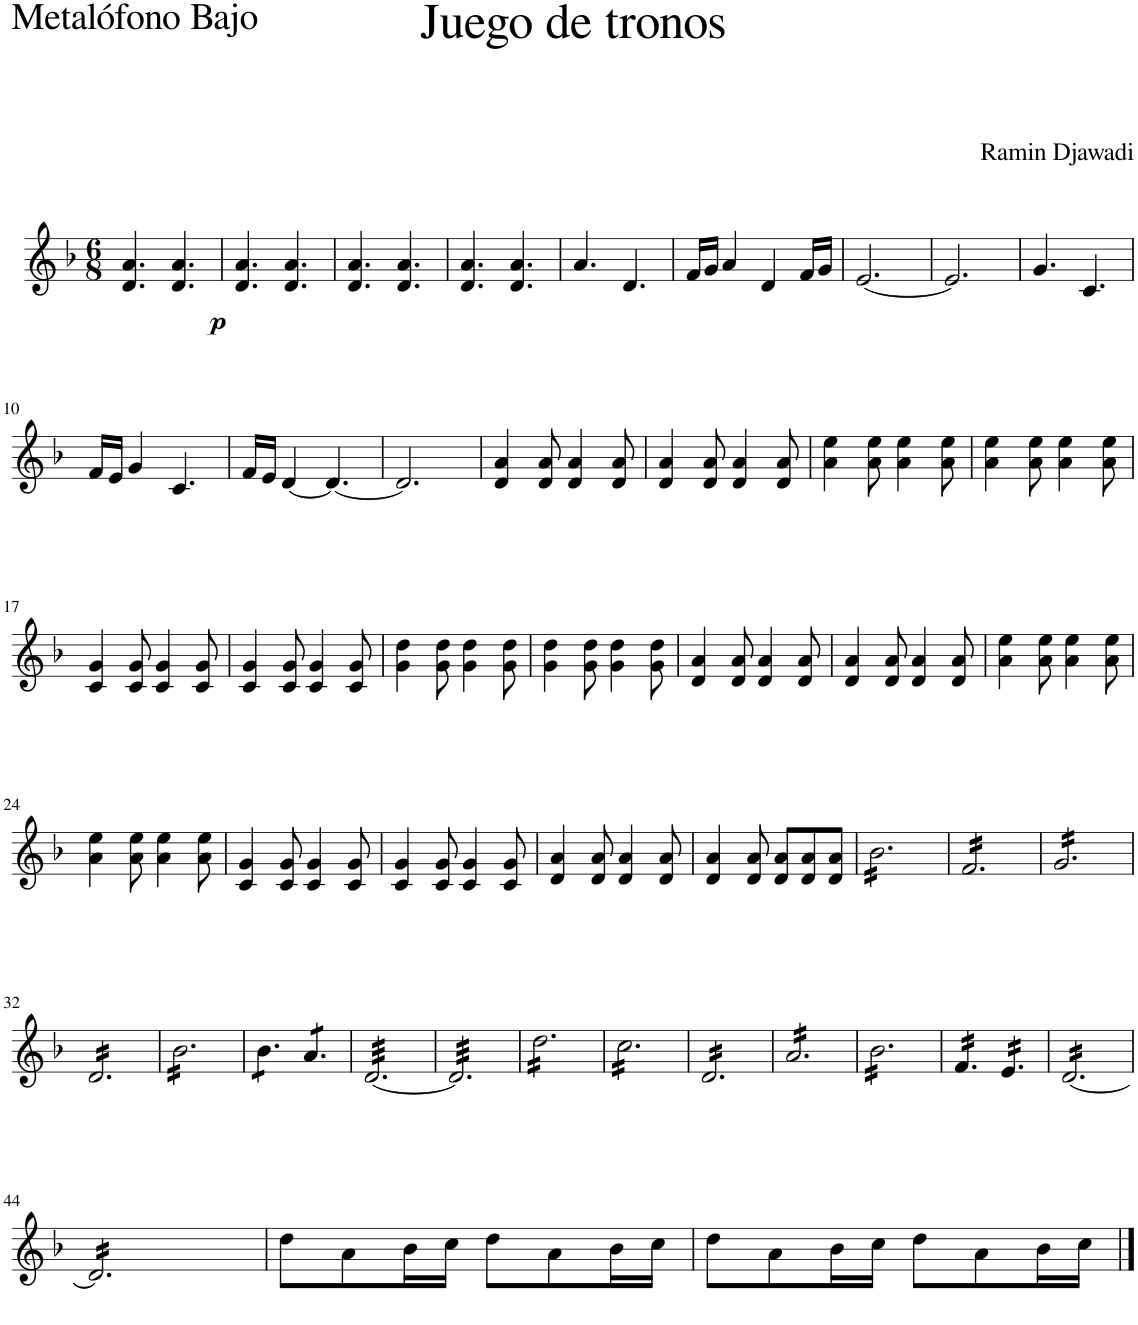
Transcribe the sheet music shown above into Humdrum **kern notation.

**kern	**dynam
*part1	*part1
*staff1	*staff1
*I"Orff Alto Metallophone	*
*clefG2	*
*k[b-]	*
*M6/8	*
=1	=1
!	!LO:DY:b
4.d/ 4.a/	p
4.d/ 4.a/	.
=2	=2
4.d/ 4.a/	.
4.d/ 4.a/	.
=3	=3
4.d/ 4.a/	.
4.d/ 4.a/	.
=4	=4
4.d/ 4.a/	.
4.d/ 4.a/	.
=5	=5
4.a/	.
4.d/	.
=6	=6
16f/LL	.
16g/JJ	.
4a/	.
4d/	.
16f/LL	.
16g/JJ	.
=7	=7
[2.e/	.
=8	=8
2.e/]	.
=9	=9
4.g/	.
4.c/	.
!!LO:LB:g=z
=10	=10
16f/LL	.
16e/JJ	.
4g/	.
4.c/	.
=11	=11
16f/LL	.
16e/JJ	.
[4d/	.
4.d/_	.
=12	=12
2.d/]	.
=13	=13
4d/ 4a/	.
8d/ 8a/	.
4d/ 4a/	.
8d/ 8a/	.
=14	=14
4d/ 4a/	.
8d/ 8a/	.
4d/ 4a/	.
8d/ 8a/	.
=15	=15
4a\ 4ee\	.
8a\ 8ee\	.
4a\ 4ee\	.
8a\ 8ee\	.
=16	=16
4a\ 4ee\	.
8a\ 8ee\	.
4a\ 4ee\	.
8a\ 8ee\	.
!!LO:LB:g=z
=17	=17
4c/ 4g/	.
8c/ 8g/	.
4c/ 4g/	.
8c/ 8g/	.
=18	=18
4c/ 4g/	.
8c/ 8g/	.
4c/ 4g/	.
8c/ 8g/	.
=19	=19
4g\ 4dd\	.
8g\ 8dd\	.
4g\ 4dd\	.
8g\ 8dd\	.
=20	=20
4g\ 4dd\	.
8g\ 8dd\	.
4g\ 4dd\	.
8g\ 8dd\	.
=21	=21
4d/ 4a/	.
8d/ 8a/	.
4d/ 4a/	.
8d/ 8a/	.
=22	=22
4d/ 4a/	.
8d/ 8a/	.
4d/ 4a/	.
8d/ 8a/	.
=23	=23
4a\ 4ee\	.
8a\ 8ee\	.
4a\ 4ee\	.
8a\ 8ee\	.
!!LO:LB:g=z
=24	=24
4a\ 4ee\	.
8a\ 8ee\	.
4a\ 4ee\	.
8a\ 8ee\	.
=25	=25
4c/ 4g/	.
8c/ 8g/	.
4c/ 4g/	.
8c/ 8g/	.
=26	=26
4c/ 4g/	.
8c/ 8g/	.
4c/ 4g/	.
8c/ 8g/	.
=27	=27
4d/ 4a/	.
8d/ 8a/	.
4d/ 4a/	.
8d/ 8a/	.
=28	=28
4d/ 4a/	.
8d/ 8a/	.
8d/ 8a/L	.
8d/ 8a/	.
8d/ 8a/J	.
=29	=29
*tremolo	*
16b-\LL	.
16b-\	.
16b-\	.
16b-\	.
16b-\	.
16b-\	.
16b-\	.
16b-\	.
16b-\	.
16b-\	.
16b-\	.
16b-\JJ	.
=30	=30
16f/LL	.
16f/	.
16f/	.
16f/	.
16f/	.
16f/	.
16f/	.
16f/	.
16f/	.
16f/	.
16f/	.
16f/JJ	.
=31	=31
16g/LL	.
16g/	.
16g/	.
16g/	.
16g/	.
16g/	.
16g/	.
16g/	.
16g/	.
16g/	.
16g/	.
16g/JJ	.
!!LO:LB:g=z
=32	=32
16d/LL	.
16d/	.
16d/	.
16d/	.
16d/	.
16d/	.
16d/	.
16d/	.
16d/	.
16d/	.
16d/	.
16d/JJ	.
=33	=33
16b-\LL	.
16b-\	.
16b-\	.
16b-\	.
16b-\	.
16b-\	.
16b-\	.
16b-\	.
16b-\	.
16b-\	.
16b-\	.
16b-\JJ	.
=34	=34
8b-\L	.
8b-\	.
8b-\J	.
8a/L	.
8a/	.
8a/J	.
=35	=35
[32d/LLL	.
32d/	.
32d/	.
32d/	.
32d/	.
32d/	.
32d/	.
32d/	.
32d/	.
32d/	.
32d/	.
32d/	.
32d/	.
32d/	.
32d/	.
32d/	.
32d/	.
32d/	.
32d/	.
32d/	.
32d/	.
32d/	.
32d/	.
32d/JJJ	.
=36	=36
32d/]LLL	.
32d/	.
32d/	.
32d/	.
32d/	.
32d/	.
32d/	.
32d/	.
32d/	.
32d/	.
32d/	.
32d/	.
32d/	.
32d/	.
32d/	.
32d/	.
32d/	.
32d/	.
32d/	.
32d/	.
32d/	.
32d/	.
32d/	.
32d/JJJ	.
=37	=37
16dd\LL	.
16dd\	.
16dd\	.
16dd\	.
16dd\	.
16dd\	.
16dd\	.
16dd\	.
16dd\	.
16dd\	.
16dd\	.
16dd\JJ	.
=38	=38
16cc\LL	.
16cc\	.
16cc\	.
16cc\	.
16cc\	.
16cc\	.
16cc\	.
16cc\	.
16cc\	.
16cc\	.
16cc\	.
16cc\JJ	.
=39	=39
16d/LL	.
16d/	.
16d/	.
16d/	.
16d/	.
16d/	.
16d/	.
16d/	.
16d/	.
16d/	.
16d/	.
16d/JJ	.
=40	=40
16a/LL	.
16a/	.
16a/	.
16a/	.
16a/	.
16a/	.
16a/	.
16a/	.
16a/	.
16a/	.
16a/	.
16a/JJ	.
=41	=41
16b-\LL	.
16b-\	.
16b-\	.
16b-\	.
16b-\	.
16b-\	.
16b-\	.
16b-\	.
16b-\	.
16b-\	.
16b-\	.
16b-\JJ	.
=42	=42
16f/LL	.
16f/	.
16f/	.
16f/	.
16f/	.
16f/JJ	.
16e/LL	.
16e/	.
16e/	.
16e/	.
16e/	.
16e/JJ	.
=43	=43
[16d/LL	.
16d/	.
16d/	.
16d/	.
16d/	.
16d/	.
16d/	.
16d/	.
16d/	.
16d/	.
16d/	.
16d/JJ	.
!!LO:LB:g=z
=44	=44
16d/]LL	.
16d/	.
16d/	.
16d/	.
16d/	.
16d/	.
16d/	.
16d/	.
16d/	.
16d/	.
16d/	.
16d/JJ	.
*Xtremolo	*
=45	=45
8dd\L	.
8a\	.
16b-\L	.
16cc\JJ	.
8dd\L	.
8a\	.
16b-\L	.
16cc\JJ	.
=46	=46
8dd\L	.
8a\	.
16b-\L	.
16cc\JJ	.
8dd\L	.
8a\	.
16b-\L	.
16cc\JJ	.
==	==
*-	*-
